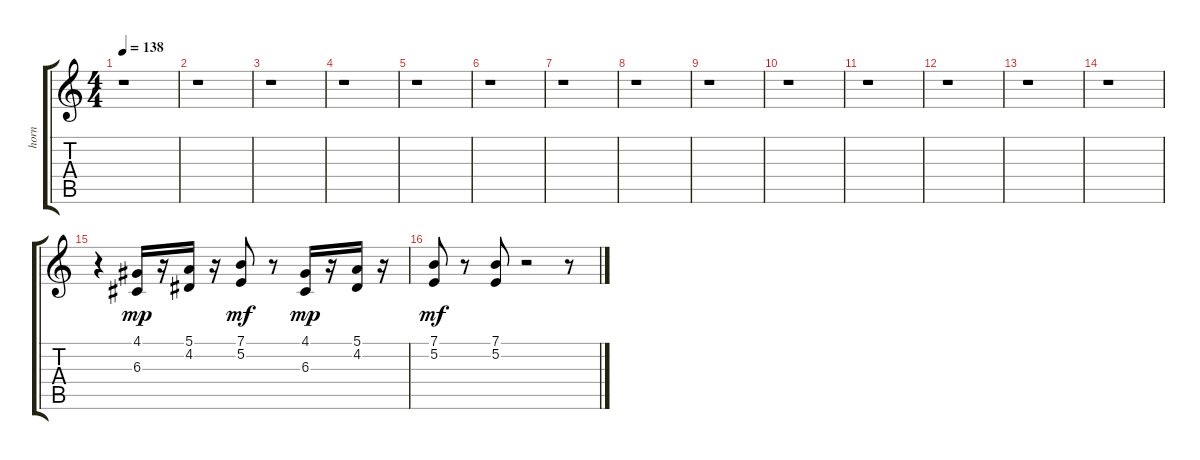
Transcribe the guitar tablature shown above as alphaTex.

\track ("horn" "horn") {instrument tenorsax}
\staff {score tabs}
\tuning (E4 B3 G3 D3 A2 E2) {hide}
\ts (4 4)
\tempo 138
\clef g2
\ks c
r.1{dy mp} |
r.1 |
r.1 |
r.1 |
r.1 |
r.1 |
r.1 |
r.1 |
r.1 |
r.1 |
r.1 |
r.1 |
r.1 |
r.1 |
r.4 (4.1 6.3).16 r.16 (5.1 4.2).16 r.16 (7.1 5.2).8{dy mf} r.8 (4.1 6.3).16{dy mp} r.16 (5.1 4.2).16 r.16 |
(7.1 5.2).8{dy mf} r.8 (7.1 5.2).8 r.2 r.8
